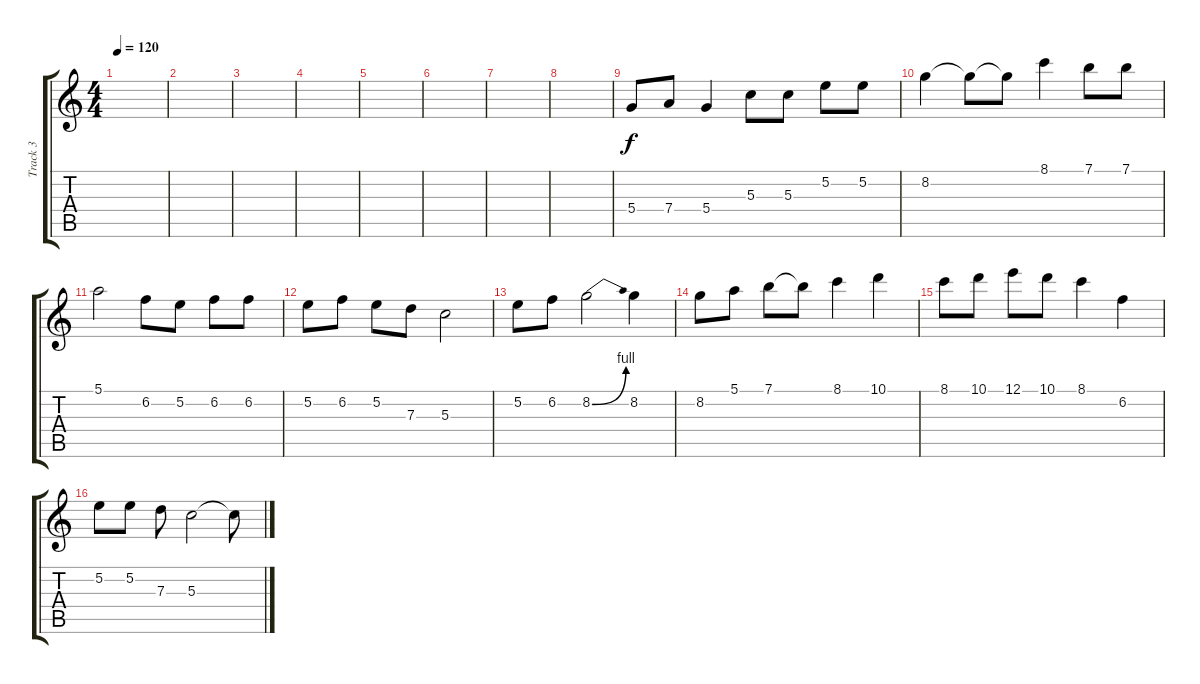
\track ("Track 3" "Track 3") {instrument overdrivenguitar}
\staff {score tabs}
\tuning (E4 B3 G3 D3 A2 E2) {hide}
\ts (4 4)
\tempo 120
\clef g2
\ks c
|
|
|
|
|
|
|
|
5.4.8 7.4.8 5.4.4 5.3.8 5.3.8 5.2.8 5.2.8 |
8.2.4 8.2{t}.8 8.2{t}.8 8.1.4 7.1.8 7.1.8 |
5.1.2 6.2.8 5.2.8 6.2.8 6.2.8 |
5.2.8 6.2.8 5.2.8 7.3.8 5.3.2 |
5.2.8 6.2.8 8.2{be (bend 0 0 60 4)}.2 8.2.4 |
8.2.8 5.1.8 7.1.8 7.1{t}.8 8.1.4 10.1.4 |
8.1.8 10.1.8 12.1.8 10.1.8 8.1.4 6.2.4 |
5.2.8 5.2.8 7.3.8 5.3.2 5.3{t}.8
